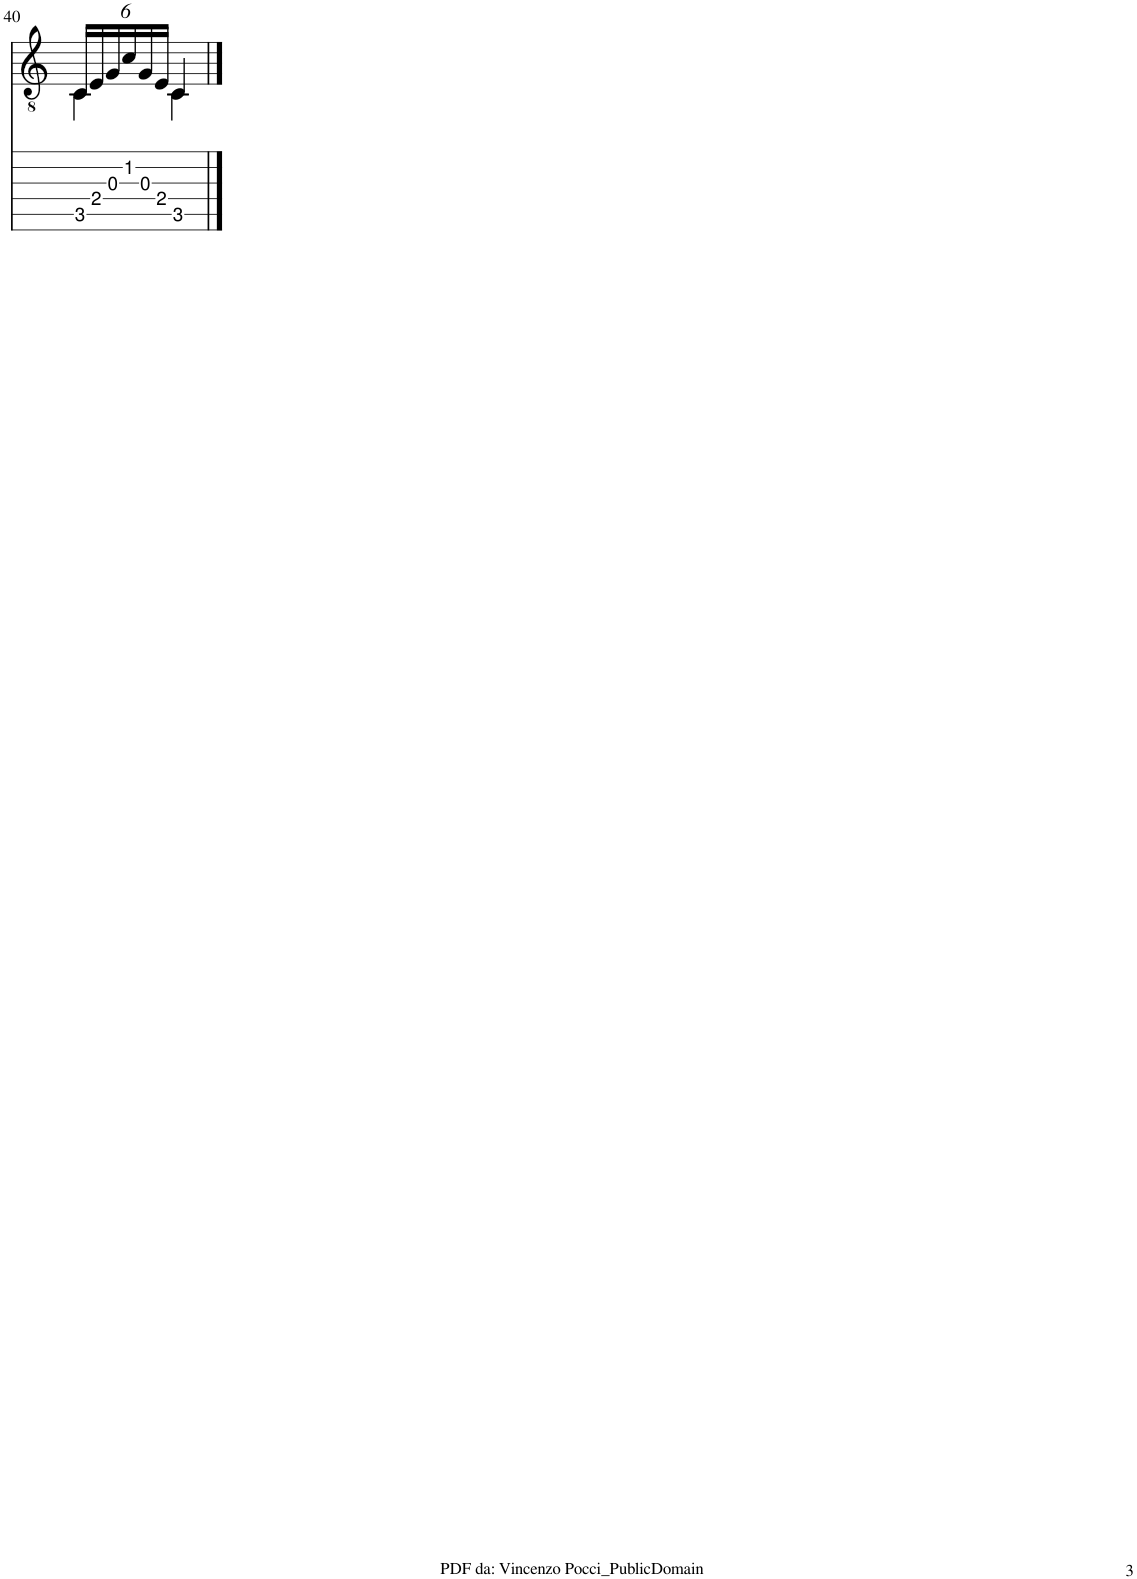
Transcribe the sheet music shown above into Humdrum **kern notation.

**kern	**kern
*part1	*part1
*staff2	*staff1
*I"Guitar	*
*I'Guit.	*
!!LO:PB:g=z
*	*clefGv2
*k[]	*k[]
*M2/4	*M2/4
*Xbrackettup	*Xbrackettup
=40	=40
*^	*^
24CLL	4C	24C/LL	4C\
24E	.	24E/	.
24GJ	.	24G/	.
24cL	.	24c/	.
24G	.	24G/	.
24EJJ	.	24E/JJ	.
4C	4C	4C/	4C\
*v	*v	*	*
*	*v	*v
==	==
*-	*-
